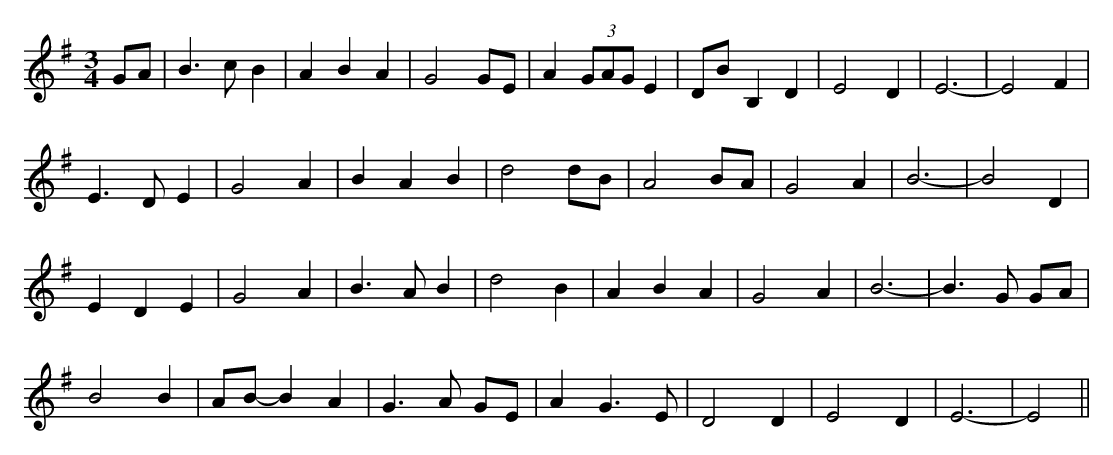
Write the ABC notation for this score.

X:1
M:3/4
K:Emin
GA|B3 c B2|A2 B2 A2|G4 GE|A2 (3GAG E2|DB- B,2 D2|E4 D2|E6-|E4 F2|
E3 D E2|G4 A2|B2 A2 B2|d4 dB|A4 BA|G4 A2|B6-|B4 D2|
E2 D2 E2|G4 A2|B3 A B2|d4 B2|A2 B2 A2|G4 A2|B6-|B3 G GA|
B4 B2|AB- B2 A2|G3 A GE|A2 G3 E|D4 D2|E4 D2|E6-|E4||
